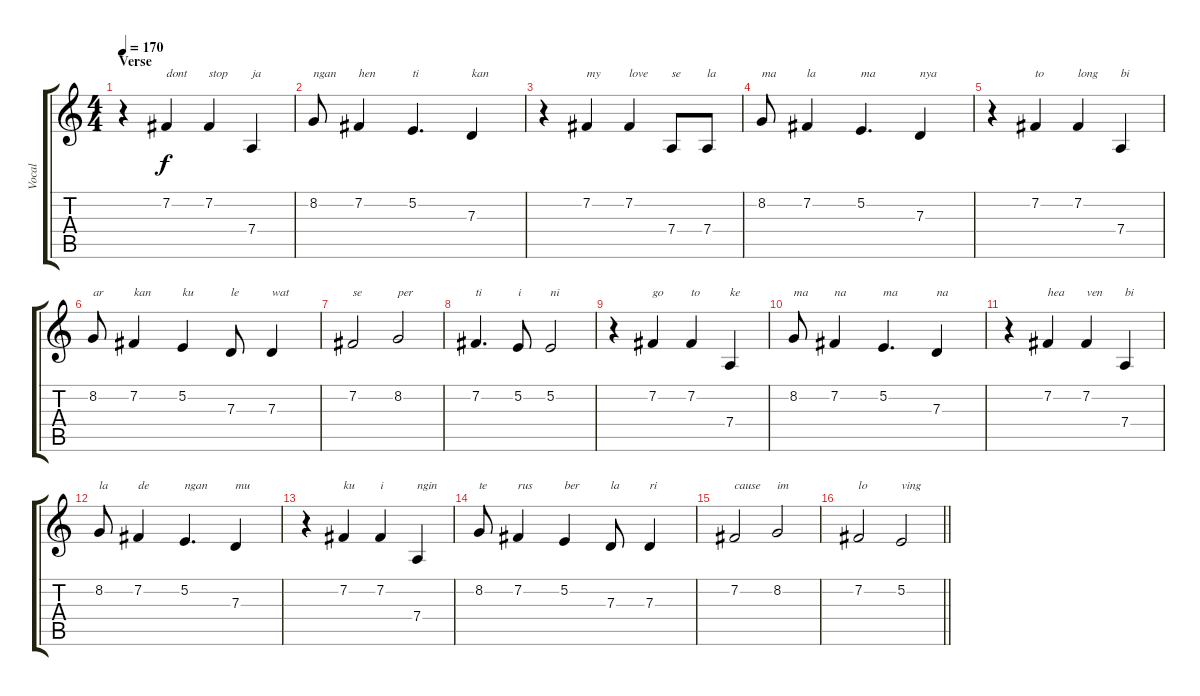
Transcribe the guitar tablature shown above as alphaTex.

\track ("Vocal" "Vocal") {instrument synthbrass1}
\staff {score tabs}
\tuning (E4 B3 G3 D3 A2 E2) {hide}
\ts (4 4)
\section ("" "Verse")
\tempo 170
\clef g2
\ks c
r.4{dy f} 7.2.4{txt "dont"} 7.2.4{txt "stop"} 7.4.4{txt "ja"} |
8.2.8{txt "ngan"} 7.2.4{txt "hen"} 5.2.4{d txt "ti"} 7.3.4{txt "kan"} |
r.4 7.2.4{txt "my"} 7.2.4{txt "love"} 7.4.8{txt "se"} 7.4.8{txt "la"} |
8.2.8{txt "ma"} 7.2.4{txt "la"} 5.2.4{d txt "ma"} 7.3.4{txt "nya"} |
r.4 7.2.4{txt "to"} 7.2.4{txt "long"} 7.4.4{txt "bi"} |
8.2.8{txt "ar"} 7.2.4{txt "kan"} 5.2.4{txt "ku"} 7.3.8{txt "le"} 7.3.4{txt "wat"} |
7.2.2{txt "se"} 8.2.2{txt "per"} |
7.2.4{d txt "ti"} 5.2.8{txt "i"} 5.2.2{txt "ni"} |
r.4 7.2.4{txt "go"} 7.2.4{txt "to"} 7.4.4{txt "ke"} |
8.2.8{txt "ma"} 7.2.4{txt "na"} 5.2.4{d txt "ma"} 7.3.4{txt "na"} |
r.4 7.2.4{txt "hea"} 7.2.4{txt "ven"} 7.4.4{txt "bi"} |
8.2.8{txt "la"} 7.2.4{txt "de"} 5.2.4{d txt "ngan"} 7.3.4{txt "mu"} |
r.4 7.2.4{txt "ku"} 7.2.4{txt "i"} 7.4.4{txt "ngin"} |
8.2.8{txt "te"} 7.2.4{txt "rus"} 5.2.4{txt "ber"} 7.3.8{txt "la"} 7.3.4{txt "ri"} |
7.2.2{txt "cause"} 8.2.2{txt "im"} |
\barLineRight lightlight
7.2.2{txt "lo"} 5.2.2{txt "ving"}
